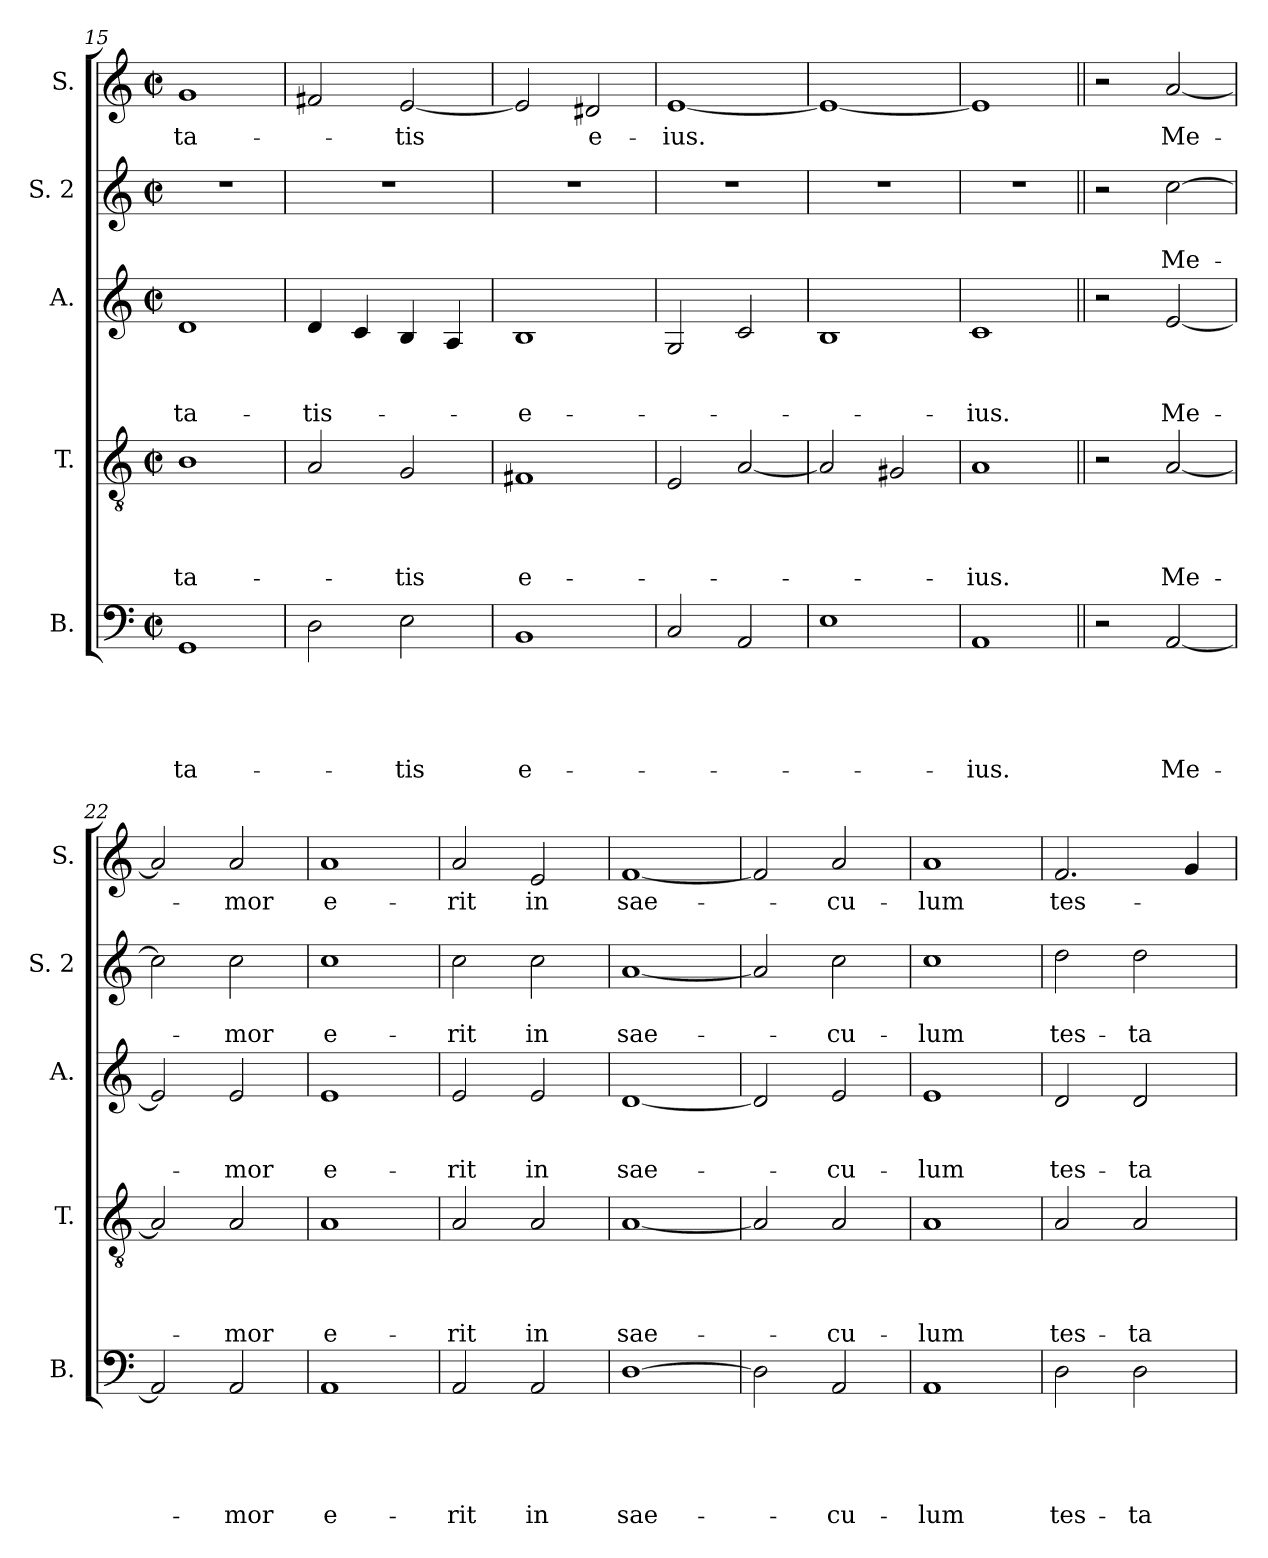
**kern	**text	**text	**text	**text	**text	**kern	**text	**text	**text	**text	**kern	**text	**text	**text	**kern	**text	**text	**kern	**text
*part5	*part5	*part5	*part5	*part5	*part5	*part4	*part4	*part4	*part4	*part4	*part3	*part3	*part3	*part3	*part2	*part2	*part2	*part1	*part1
*staff5	*staff5	*staff5	*staff5	*staff5	*staff5	*staff4	*staff4	*staff4	*staff4	*staff4	*staff3	*staff3	*staff3	*staff3	*staff2	*staff2	*staff2	*staff1	*staff1
*I"B.	*	*	*	*	*	*I"T.	*	*	*	*	*I"A.	*	*	*	*I"S. 2	*	*	*I"S.	*
*I'B.	*	*	*	*	*	*I'T.	*	*	*	*	*I'A.	*	*	*	*I'S. 2	*	*	*I'S.	*
!!LO:PB:g=z
*clefF4	*	*	*	*	*	*clefGv2	*	*	*	*	*clefG2	*	*	*	*clefG2	*	*	*clefG2	*
*k[]	*	*	*	*	*	*k[]	*	*	*	*	*k[]	*	*	*	*k[]	*	*	*k[]	*
*C:	*	*	*	*	*	*C:	*	*	*	*	*C:	*	*	*	*C:	*	*	*C:	*
*M2/2	*	*	*	*	*	*M2/2	*	*	*	*	*M2/2	*	*	*	*M2/2	*	*	*M2/2	*
*met(c|)	*	*	*	*	*	*met(c|)	*	*	*	*	*met(c|)	*	*	*	*met(c|)	*	*	*met(c|)	*
=15	=15	=15	=15	=15	=15	=15	=15	=15	=15	=15	=15	=15	=15	=15	=15	=15	=15	=15	=15
!	!	!	!	!	!LO:LY:b	!	!	!	!	!LO:LY:b	!	!	!	!LO:LY:b	!	!	!	!	!LO:LY:b
1GG	.	.	.	.	-ta-	1B	.	.	.	-ta-	1d	.	.	-ta-	1r	.	.	1g	-ta-
=16	=16	=16	=16	=16	=16	=16	=16	=16	=16	=16	=16	=16	=16	=16	=16	=16	=16	=16	=16
!	!	!	!	!	!	!	!	!	!	!	!	!	!	!LO:LY:b	!	!	!	!	!
2D\	.	.	.	.	.	2A/	.	.	.	.	4d/	.	.	-tis-	1r	.	.	2f#X/	.
.	.	.	.	.	.	.	.	.	.	.	4c/	.	.	.	.	.	.	.	.
!	!	!	!	!	!LO:LY:b	!	!	!	!	!LO:LY:b	!	!	!	!	!	!	!	!	!LO:LY:b
2E\	.	.	.	.	-tis	2G/	.	.	.	-tis	4B/	.	.	.	.	.	.	[>2e/	-tis
.	.	.	.	.	.	.	.	.	.	.	4A/	.	.	.	.	.	.	.	.
=17	=17	=17	=17	=17	=17	=17	=17	=17	=17	=17	=17	=17	=17	=17	=17	=17	=17	=17	=17
!	!	!	!	!	!LO:LY:b	!	!	!	!	!LO:LY:b	!	!	!	!LO:LY:b	!	!	!	!	!
1BB	.	.	.	.	e-	1F#X	.	.	.	e-	1B	.	.	-e-	1r	.	.	2e/]	.
!	!	!	!	!	!	!	!	!	!	!	!	!	!	!	!	!	!	!	!LO:LY:b
.	.	.	.	.	.	.	.	.	.	.	.	.	.	.	.	.	.	2d#X/	e-
=18	=18	=18	=18	=18	=18	=18	=18	=18	=18	=18	=18	=18	=18	=18	=18	=18	=18	=18	=18
!	!	!	!	!	!	!	!	!	!	!	!	!	!	!	!	!	!	!	!LO:LY:b
2C/	.	.	.	.	.	2E/	.	.	.	.	2G/	.	.	.	1r	.	.	[>1e	-ius.
2AA/	.	.	.	.	.	[>2A/	.	.	.	.	2c/	.	.	.	.	.	.	.	.
=19	=19	=19	=19	=19	=19	=19	=19	=19	=19	=19	=19	=19	=19	=19	=19	=19	=19	=19	=19
1E	.	.	.	.	.	2A/]	.	.	.	.	1B	.	.	.	1r	.	.	1e_	.
.	.	.	.	.	.	2G#X/	.	.	.	.	.	.	.	.	.	.	.	.	.
=20	=20	=20	=20	=20	=20	=20	=20	=20	=20	=20	=20	=20	=20	=20	=20	=20	=20	=20	=20
!	!	!	!	!	!LO:LY:b	!	!	!	!	!LO:LY:b	!	!	!	!LO:LY:b	!	!	!	!	!
1AA	.	.	.	.	-ius.	1A	.	.	.	-ius.	1c	.	.	-ius.	1r	.	.	1e]	.
!!LO:PB:g=z
=21||	=21||	=21||	=21||	=21||	=21||	=21||	=21||	=21||	=21||	=21||	=21||	=21||	=21||	=21||	=21||	=21||	=21||	=21||	=21||
2r	.	.	.	.	.	2r	.	.	.	.	2r	.	.	.	2r	.	.	2r	.
!	!	!	!	!	!LO:LY:b	!	!	!	!	!LO:LY:b	!	!	!	!LO:LY:b	!	!	!LO:LY:b	!	!LO:LY:b
[>2AA/	.	.	.	.	Me-	[>2A/	.	.	.	Me-	[>2e/	.	.	Me-	[>2cc\	.	Me-	[>2a/	Me-
=22	=22	=22	=22	=22	=22	=22	=22	=22	=22	=22	=22	=22	=22	=22	=22	=22	=22	=22	=22
2AA/]	.	.	.	.	.	2A/]	.	.	.	.	2e/]	.	.	.	2cc\]	.	.	2a/]	.
!	!	!	!	!	!LO:LY:b	!	!	!	!	!LO:LY:b	!	!	!	!LO:LY:b	!	!	!LO:LY:b	!	!LO:LY:b
2AA/	.	.	.	.	-mor	2A/	.	.	.	-mor	2e/	.	.	-mor	2cc\	.	-mor	2a/	-mor
=23	=23	=23	=23	=23	=23	=23	=23	=23	=23	=23	=23	=23	=23	=23	=23	=23	=23	=23	=23
!	!	!	!	!	!LO:LY:b	!	!	!	!	!LO:LY:b	!	!	!	!LO:LY:b	!	!	!LO:LY:b	!	!LO:LY:b
1AA	.	.	.	.	e-	1A	.	.	.	e-	1e	.	.	e-	1cc	.	e-	1a	e-
=24	=24	=24	=24	=24	=24	=24	=24	=24	=24	=24	=24	=24	=24	=24	=24	=24	=24	=24	=24
!	!	!	!	!	!LO:LY:b	!	!	!	!	!LO:LY:b	!	!	!	!LO:LY:b	!	!	!LO:LY:b	!	!LO:LY:b
2AA/	.	.	.	.	-rit	2A/	.	.	.	-rit	2e/	.	.	-rit	2cc\	.	-rit	2a/	-rit
!	!	!	!	!	!LO:LY:b	!	!	!	!	!LO:LY:b	!	!	!	!LO:LY:b	!	!	!LO:LY:b	!	!LO:LY:b
2AA/	.	.	.	.	in	2A/	.	.	.	in	2e/	.	.	in	2cc\	.	in	2e/	in
=25	=25	=25	=25	=25	=25	=25	=25	=25	=25	=25	=25	=25	=25	=25	=25	=25	=25	=25	=25
!	!	!	!	!	!LO:LY:b	!	!	!	!	!LO:LY:b	!	!	!	!LO:LY:b	!	!	!LO:LY:b	!	!LO:LY:b
[>1D	.	.	.	.	sae-	[>1A	.	.	.	sae-	[>1d	.	.	sae-	[>1a	.	sae-	[>1f	sae-
=26	=26	=26	=26	=26	=26	=26	=26	=26	=26	=26	=26	=26	=26	=26	=26	=26	=26	=26	=26
2D\]	.	.	.	.	.	2A/]	.	.	.	.	2d/]	.	.	.	2a/]	.	.	2f/]	.
!	!	!	!	!	!LO:LY:b	!	!	!	!	!LO:LY:b	!	!	!	!LO:LY:b	!	!	!LO:LY:b	!	!LO:LY:b
2AA/	.	.	.	.	-cu-	2A/	.	.	.	-cu-	2e/	.	.	-cu-	2cc\	.	-cu-	2a/	-cu-
=27	=27	=27	=27	=27	=27	=27	=27	=27	=27	=27	=27	=27	=27	=27	=27	=27	=27	=27	=27
!	!	!	!	!	!LO:LY:b	!	!	!	!	!LO:LY:b	!	!	!	!LO:LY:b	!	!	!LO:LY:b	!	!LO:LY:b
1AA	.	.	.	.	-lum	1A	.	.	.	-lum	1e	.	.	-lum	1cc	.	-lum	1a	-lum
=28	=28	=28	=28	=28	=28	=28	=28	=28	=28	=28	=28	=28	=28	=28	=28	=28	=28	=28	=28
!	!	!	!	!	!LO:LY:b	!	!	!	!	!LO:LY:b	!	!	!	!LO:LY:b	!	!	!LO:LY:b	!	!LO:LY:b
2D\	.	.	.	.	tes-	2A/	.	.	.	tes-	2d/	.	.	tes-	2dd\	.	tes-	2.f/	tes-
!	!	!	!	!	!LO:LY:b	!	!	!	!	!LO:LY:b	!	!	!	!LO:LY:b	!	!	!LO:LY:b	!	!
2D\	.	.	.	.	-ta-	2A/	.	.	.	-ta-	2d/	.	.	-ta-	2dd\	.	-ta-	.	.
.	.	.	.	.	.	.	.	.	.	.	.	.	.	.	.	.	.	4g/	.
=	=	=	=	=	=	=	=	=	=	=	=	=	=	=	=	=	=	=	=
*-	*-	*-	*-	*-	*-	*-	*-	*-	*-	*-	*-	*-	*-	*-	*-	*-	*-	*-	*-
